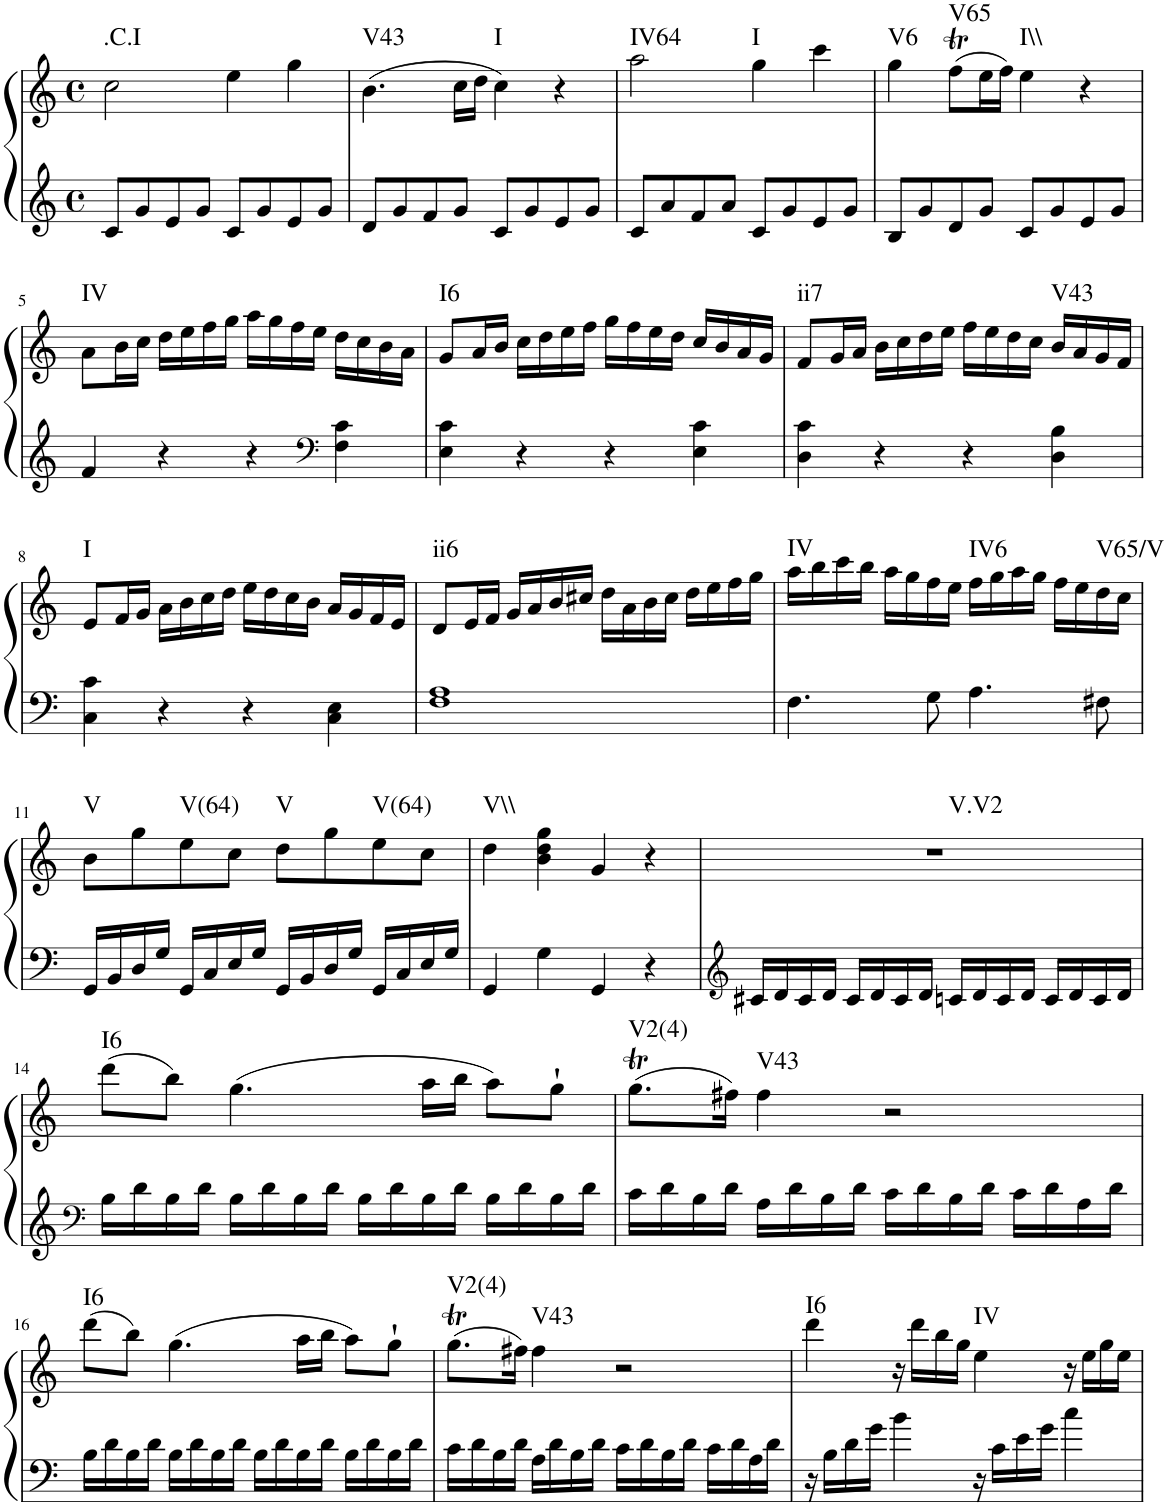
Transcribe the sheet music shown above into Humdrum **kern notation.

**kern	**kern	**harte
*part1	*part1	*part1
*staff2	*staff1	*
*I"Piano, Piano right	*	*
*I'Pno.	*	*
*clefG2	*clefG2	*
*k[]	*k[]	*
*M4/4	*M4/4	*
*met(c)	*met(c)	*
=1	=1	=1
!	!	!LO:H:kt=.C.I
8c/L	2cc\	N
8g/	.	.
8e/	.	.
8g/J	.	.
8c/L	4ee\	.
8g/	.	.
8e/	4gg\	.
8g/J	.	.
=2	=2	=2
!	!	!LO:H:kt=V43
8d/L	(4.b\	N
8g/	.	.
8f/	.	.
8g/J	16cc\LL	.
.	16dd\JJ	.
!	!	!LO:H:kt=I
8c/L	4cc\)	N
8g/	.	.
8e/	4r	.
8g/J	.	.
=3	=3	=3
!	!	!LO:H:kt=IV64
8c/L	2aa\	N
8a/	.	.
8f/	.	.
8a/J	.	.
!	!	!LO:H:kt=I
8c/L	4gg\	N
8g/	.	.
8e/	4ccc\	.
8g/J	.	.
=4	=4	=4
!	!	!LO:H:kt=V6
8B/L	4gg\	N
8g/	.	.
!	!	!LO:H:kt=V65
8d/	(8ffT\L	N
8g/J	16ee\L	.
.	16ff\JJ)	.
!	!	!LO:H:kt=I\\
8c/L	4ee\	N
8g/	.	.
8e/	4r	.
8g/J	.	.
!!LO:LB:g=z
=5	=5	=5
!	!	!LO:H:kt=IV
4f/	8a\L	N
.	16b\L	.
.	16cc\JJ	.
4r	16dd\LL	.
.	16ee\	.
.	16ff\	.
.	16gg\JJ	.
4r	16aa\LL	.
.	16gg\	.
.	16ff\	.
.	16ee\JJ	.
*clefF4	*	*
4F\ 4c\	16dd\LL	.
.	16cc\	.
.	16b\	.
.	16a\JJ	.
=6	=6	=6
!	!	!LO:H:kt=I6
4E\ 4c\	8g/L	N
.	16a/L	.
.	16b/JJ	.
4r	16cc\LL	.
.	16dd\	.
.	16ee\	.
.	16ff\JJ	.
4r	16gg\LL	.
.	16ff\	.
.	16ee\	.
.	16dd\JJ	.
4E\ 4c\	16cc/LL	.
.	16b/	.
.	16a/	.
.	16g/JJ	.
=7	=7	=7
!	!	!LO:H:kt=ii7
4D\ 4c\	8f/L	N
.	16g/L	.
.	16a/JJ	.
4r	16b\LL	.
.	16cc\	.
.	16dd\	.
.	16ee\JJ	.
4r	16ff\LL	.
.	16ee\	.
.	16dd\	.
.	16cc\JJ	.
!	!	!LO:H:kt=V43
4D\ 4B\	16b/LL	N
.	16a/	.
.	16g/	.
.	16f/JJ	.
!!LO:LB:g=z
=8	=8	=8
!	!	!LO:H:kt=I
4C\ 4c\	8e/L	N
.	16f/L	.
.	16g/JJ	.
4r	16a\LL	.
.	16b\	.
.	16cc\	.
.	16dd\JJ	.
4r	16ee\LL	.
.	16dd\	.
.	16cc\	.
.	16b\JJ	.
4C\ 4E\	16a/LL	.
.	16g/	.
.	16f/	.
.	16e/JJ	.
=9	=9	=9
!	!	!LO:H:kt=ii6
1F 1A	8d/L	N
.	16e/L	.
.	16f/JJ	.
.	16g/LL	.
.	16a/	.
.	16b/	.
.	16cc#X/JJ	.
.	16dd\LL	.
.	16a\	.
.	16b\	.
.	16cc#\JJ	.
.	16dd\LL	.
.	16ee\	.
.	16ff\	.
.	16gg\JJ	.
=10	=10	=10
!	!	!LO:H:kt=IV
4.F\	16aa\LL	N
.	16bb\	.
.	16ccc\	.
.	16bb\JJ	.
.	16aa\LL	.
.	16gg\	.
8G\	16ff\	.
.	16ee\JJ	.
!	!	!LO:H:kt=IV6
4.A\	16ff\LL	N
.	16gg\	.
.	16aa\	.
.	16gg\JJ	.
.	16ff\LL	.
.	16ee\	.
!	!	!LO:H:kt=V65/V
8F#X\	16dd\	N
.	16cc\JJ	.
!!LO:LB:g=z
=11	=11	=11
!	!	!LO:H:kt=V
16GG/LL	8b\L	N
16BB/	.	.
16D/	8gg\	.
16G/JJ	.	.
!	!	!LO:H:kt=V(64)
16GG/LL	8ee\	N
16C/	.	.
16E/	8cc\J	.
16G/JJ	.	.
!	!	!LO:H:kt=V
16GG/LL	8dd\L	N
16BB/	.	.
16D/	8gg\	.
16G/JJ	.	.
!	!	!LO:H:kt=V(64)
16GG/LL	8ee\	N
16C/	.	.
16E/	8cc\J	.
16G/JJ	.	.
=12	=12	=12
!	!	!LO:H:kt=V\\
4GG/	4dd\	N
4G\	4b\ 4dd\ 4gg\	.
4GG/	4g/	.
4r	4r	.
=13	=13	=13
*clefG2	*	*
!	!	!LO:H:kt=V.V2
16c#X/LL	1r	N
16d/	.	.
16c#/	.	.
16d/JJ	.	.
16c#/LL	.	.
16d/	.	.
16c#/	.	.
16d/JJ	.	.
16cn/LL	.	.
16d/	.	.
16c/	.	.
16d/JJ	.	.
16c/LL	.	.
16d/	.	.
16c/	.	.
16d/JJ	.	.
!!LO:LB:g=z
=14	=14	=14
*clefF4	*	*
!	!	!LO:H:kt=I6
16B\LL	(8ddd\L	N
16d\	.	.
16B\	8bb\J)	.
16d\JJ	.	.
16B\LL	(4.gg\	.
16d\	.	.
16B\	.	.
16d\JJ	.	.
16B\LL	.	.
16d\	.	.
16B\	16aa\LL	.
16d\JJ	16bb\JJ	.
16B\LL	8aa\L)	.
16d\	.	.
16B\	8gg`\J	.
16d\JJ	.	.
=15	=15	=15
!	!	!LO:H:kt=V2(4)
16c\LL	(8.ggT\L	N
16d\	.	.
16B\	.	.
16d\JJ	16ff#X\Jk)	.
!	!	!LO:H:kt=V43
16A\LL	4ff#\	N
16d\	.	.
16B\	.	.
16d\JJ	.	.
16c\LL	2r	.
16d\	.	.
16B\	.	.
16d\JJ	.	.
16c\LL	.	.
16d\	.	.
16A\	.	.
16d\JJ	.	.
!!LO:LB:g=z
=16	=16	=16
!	!	!LO:H:kt=I6
16B\LL	(8ddd\L	N
16d\	.	.
16B\	8bb\J)	.
16d\JJ	.	.
16B\LL	(4.gg\	.
16d\	.	.
16B\	.	.
16d\JJ	.	.
16B\LL	.	.
16d\	.	.
16B\	16aa\LL	.
16d\JJ	16bb\JJ	.
16B\LL	8aa\L)	.
16d\	.	.
16B\	8gg`\J	.
16d\JJ	.	.
=17	=17	=17
!	!	!LO:H:kt=V2(4)
16c\LL	(8.ggT\L	N
16d\	.	.
16B\	.	.
16d\JJ	16ff#X\Jk)	.
!	!	!LO:H:kt=V43
16A\LL	4ff#\	N
16d\	.	.
16B\	.	.
16d\JJ	.	.
16c\LL	2r	.
16d\	.	.
16B\	.	.
16d\JJ	.	.
16c\LL	.	.
16d\	.	.
16A\	.	.
16d\JJ	.	.
=18	=18	=18
!	!	!LO:H:kt=I6
16r	4ddd\	N
16B\LL	.	.
16d\	.	.
16g\JJ	.	.
4b\	16r	.
.	16ddd\LL	.
.	16bb\	.
.	16gg\JJ	.
!	!	!LO:H:kt=IV
16r	4ee\	N
16c\LL	.	.
16e\	.	.
16g\JJ	.	.
4cc\	16r	.
.	16ee\LL	.
.	16gg\	.
.	16ee\JJ	.
=	=	=
*-	*-	*-
